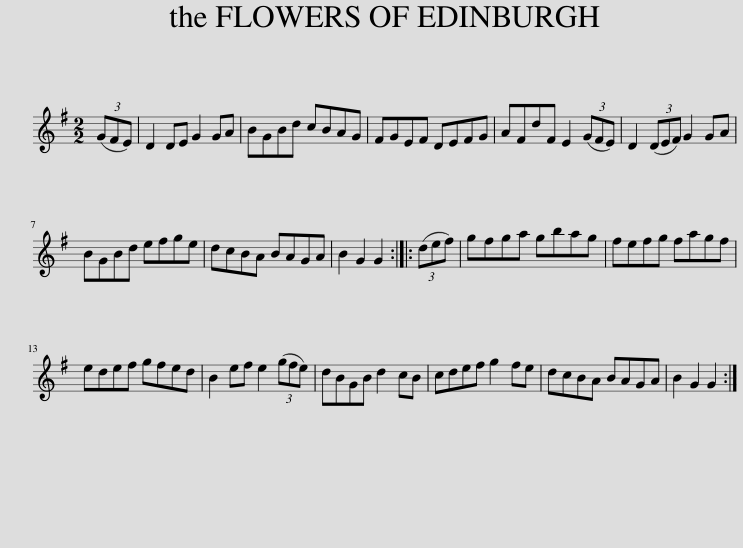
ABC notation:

X:1
L:1/8
M:2/2
I:linebreak $
K:G
V:1 treble
V:1
 (3(GFE) | D2 DE G2 GA | BGBd cBAG | FGEF DEFG | AFdF E2 (3(GFE) | %5
 D2 (3(DEF) G2 GA |$ BGBd efge | dcBA BAGA | B2 G2 G2 :: (3(def) | %10
 gfga gbag | fefg fagf |$ edef gfed | B2 ef e2 (3(gfe) | dBGB d2 cB | %15
 cdef g2 fe | dcBA BAGA | B2 G2 G2 :| %18
